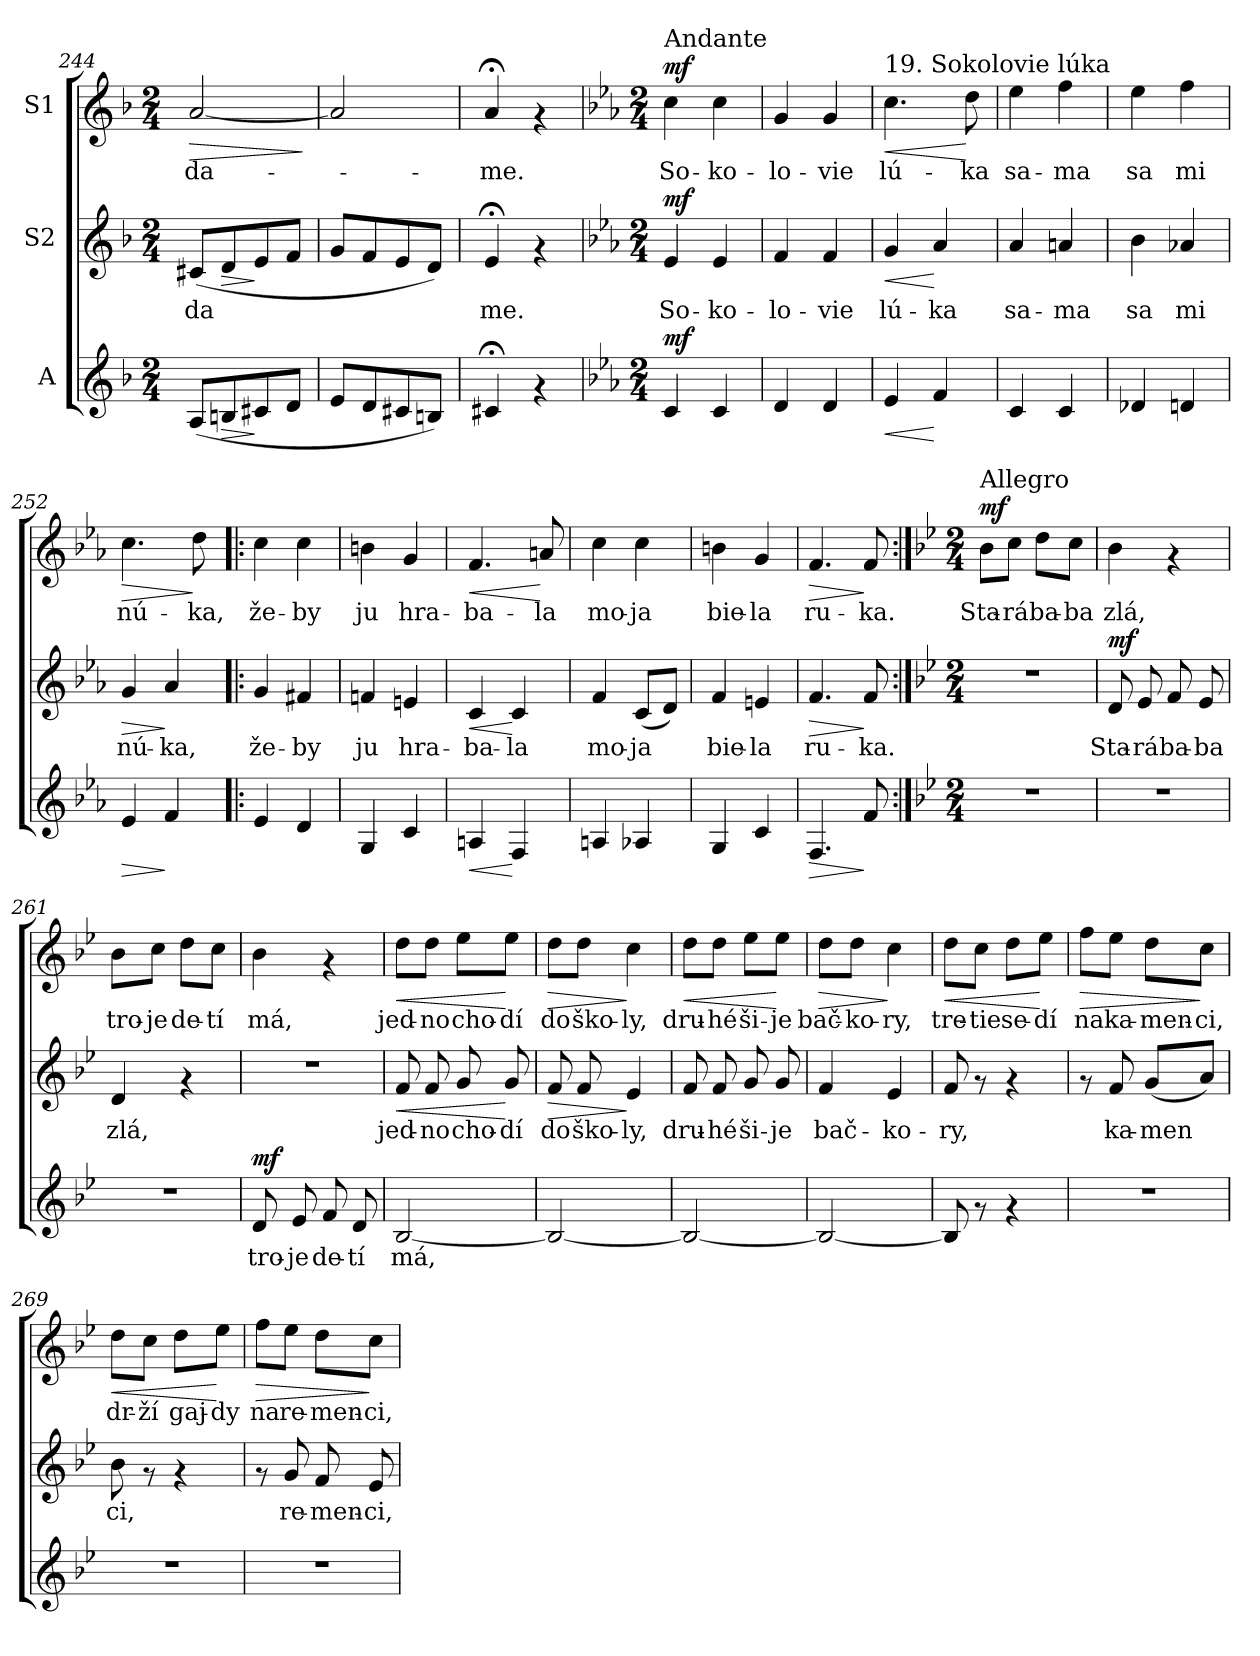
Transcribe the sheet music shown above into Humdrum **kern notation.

**kern	**text	**dynam	**kern	**text	**dynam	**kern	**text	**dynam
*part3	*part3	*part3	*part2	*part2	*part2	*part1	*part1	*part1
*staff3	*staff3	*staff3	*staff2	*staff2	*staff2	*staff1	*staff1	*staff1
*I"A	*	*	*I"S2	*	*	*I"S1	*	*
*clefG2	*	*	*clefG2	*	*	*clefG2	*	*
*k[b-]	*	*	*k[b-]	*	*	*k[b-]	*	*
*F:	*	*	*F:	*	*	*F:	*	*
*M2/4	*	*	*M2/4	*	*	*M2/4	*	*
=244	=244	=244	=244	=244	=244	=244	=244	=244
!	!	!	!	!LO:LY:b:rj	!	!	!LO:LY:b:rj	!LO:HP:b
(<8A/L	.	.	(<8c#X/L	da-	.	[<2a/	da-	>
!	!	!LO:HP:b	!	!LO:LY:b:rj	!LO:HP:b	!	!	!
8Bn/	.	>	8d/	-	>	.	.	.
!	!	!	!	!LO:LY:b:rj	!	!	!	!
8c#X/	.	]	8e/	.	]	.	.	.
!	!	!	!	!LO:LY:b:rj	!	!	!	!
8d/J	.	.	8f/J	.	.	.	.	.
.	.	.	.	.	.	.	.	]
=245	=245	=245	=245	=245	=245	=245	=245	=245
8e/L	.	.	8g/L	.	.	2a/]	.	.
8d/	.	.	8f/	.	.	.	.	.
8c#X/	.	.	8e/	.	.	.	.	.
8Bn/J)	.	.	8d/J)	.	.	.	.	.
=246	=246	=246	=246	=246	=246	=246	=246	=246
!	!	!	!	!LO:LY:b:rj	!	!	!LO:LY:b:rj	!
4c#X;/	.	.	4e;</	me.	.	4a;</	-me.	.
4rf	.	.	4rf	.	.	4rf	.	.
!!LO:LB:g=z
=247!	=247!	=247!	=247!	=247!	=247!	=247!	=247!	=247!
*k[b-e-a-]	*	*	*k[b-e-a-]	*	*	*k[b-e-a-]	*	*
*E-:	*	*	*E-:	*	*	*E-:	*	*
*M2/4	*	*	*M2/4	*	*	*M2/4	*	*
!	!	!	!	!	!	!LO:TX:a:t=Andante	!	!
!	!	!LO:DY:b	!	!LO:LY:b:rj	!LO:DY:a	!	!LO:LY:b:rj	!LO:DY:a
4c/	.	mf	4e-/	So-	mf	4cc\	So-	mf
!	!	!	!	!LO:LY:b:rj	!	!	!LO:LY:b:rj	!
4c/	.	.	4e-/	-ko-	.	4cc\	-ko-	.
=248	=248	=248	=248	=248	=248	=248	=248	=248
!	!	!	!	!LO:LY:b:rj	!	!	!LO:LY:b:rj	!
4d/	.	.	4f/	-lo-	.	4g/	-lo-	.
!	!	!	!	!LO:LY:b:rj	!	!	!LO:LY:b:rj	!
4d/	.	.	4f/	-vie	.	4g/	-vie	.
=249	=249	=249	=249	=249	=249	=249	=249	=249
!	!	!	!	!	!	!LO:TX:a:t=19. Sokolovie lúka	!	!
!	!	!LO:HP:b	!	!LO:LY:b:rj	!LO:HP:b	!	!LO:LY:b:rj	!LO:HP:b
4e-/	.	<	4g/	lú-	<	4.cc\	lú-	<
!	!	!	!	!LO:LY:b:rj	!	!	!	!
4f/	.	[	4a-/	-ka	[	.	.	.
!	!	!	!	!	!	!	!LO:LY:b:rj	!
.	.	.	.	.	.	8dd\	-ka	[
=250	=250	=250	=250	=250	=250	=250	=250	=250
!	!	!	!	!LO:LY:b:rj	!	!	!LO:LY:b:rj	!
4c/	.	.	4a-/	sa-	.	4ee-\	sa-	.
!	!	!	!	!LO:LY:b:rj	!	!	!LO:LY:b:rj	!
4c/	.	.	4an/	-ma	.	4ff\	-ma	.
=251	=251	=251	=251	=251	=251	=251	=251	=251
!	!	!	!	!LO:LY:b:rj	!	!	!LO:LY:b:rj	!
4d-X/	.	.	4b-\	sa	.	4ee-\	sa	.
!	!	!	!	!LO:LY:b:rj	!	!	!LO:LY:b:rj	!
4dn/	.	.	4a-X/	mi	.	4ff\	mi	.
=252	=252	=252	=252	=252	=252	=252	=252	=252
!	!	!LO:HP:b	!	!LO:LY:b:rj	!LO:HP:b	!	!LO:LY:b:rj	!LO:HP:b
4e-/	.	>	4g/	nú-	>	4.cc\	nú-	>
!	!	!	!	!LO:LY:b:rj	!	!	!	!
4f/	.	]	4a-/	-ka,	]	.	.	.
!	!	!	!	!	!	!	!LO:LY:b:rj	!
.	.	.	.	.	.	8dd\	-ka,	]
!!LO:LB:g=z
=253!|:	=253!|:	=253!|:	=253!|:	=253!|:	=253!|:	=253!|:	=253!|:	=253!|:
!	!	!	!	!LO:LY:b:rj	!	!	!LO:LY:b:rj	!
4e-/	.	.	4g/	že-	.	4cc\	že-	.
!	!	!	!	!LO:LY:b:rj	!	!	!LO:LY:b:rj	!
4d/	.	.	4f#X/	-by	.	4cc\	-by	.
=254	=254	=254	=254	=254	=254	=254	=254	=254
!	!	!	!	!LO:LY:b:rj	!	!	!LO:LY:b:rj	!
4G/	.	.	4fn/	ju	.	4bn\	ju	.
!	!	!	!	!LO:LY:b:rj	!	!	!LO:LY:b:rj	!
4c/	.	.	4en/	hra-	.	4g/	hra-	.
=255	=255	=255	=255	=255	=255	=255	=255	=255
!	!	!LO:HP:b	!	!LO:LY:b:rj	!LO:HP:b	!	!LO:LY:b:rj	!LO:HP:b
4An/	.	<	4c/	-ba-	<	4.f/	-ba-	<
!	!	!	!	!LO:LY:b:rj	!	!	!	!
4F/	.	[	4c/	-la	[	.	.	.
!	!	!	!	!	!	!	!LO:LY:b:rj	!
.	.	.	.	.	.	8an/	-la	[
=256	=256	=256	=256	=256	=256	=256	=256	=256
!	!	!	!	!LO:LY:b:rj	!	!	!LO:LY:b:rj	!
4An/	.	.	4f/	mo-	.	4cc\	mo-	.
!	!	!	!	!LO:LY:b:rj	!	!	!LO:LY:b:rj	!
4A-X/	.	.	(<8c/L	-ja	.	4cc\	-ja	.
!	!	!	!	!LO:LY:b:rj	!	!	!	!
.	.	.	8d/J)	.	.	.	.	.
=257	=257	=257	=257	=257	=257	=257	=257	=257
!	!	!	!	!LO:LY:b:rj	!	!	!LO:LY:b:rj	!
4G/	.	.	4f/	bie-	.	4bn\	bie-	.
!	!	!	!	!LO:LY:b:rj	!	!	!LO:LY:b:rj	!
4c/	.	.	4en/	-la	.	4g/	-la	.
=258	=258	=258	=258	=258	=258	=258	=258	=258
!	!	!LO:HP:b	!	!LO:LY:b:rj	!LO:HP:b	!	!LO:LY:b:rj	!LO:HP:b
4.F/	.	>	4.f/	ru-	>	4.f/	ru-	>
!	!	!	!	!LO:LY:b:rj	!	!	!LO:LY:b:rj	!
8f/	.	]	8f/	-ka.	]	8f/	-ka.	]
!!LO:PB:g=z
=259:|!	=259:|!	=259:|!	=259:|!	=259:|!	=259:|!	=259:|!	=259:|!	=259:|!
*k[b-e-]	*	*	*k[b-e-]	*	*	*k[b-e-]	*	*
*B-:	*	*	*B-:	*	*	*B-:	*	*
*M2/4	*	*	*M2/4	*	*	*M2/4	*	*
!	!	!	!	!	!	!LO:TX:a:t=Allegro	!	!
!	!	!	!	!	!	!	!LO:LY:b:rj	!LO:DY:a
2r	.	.	2r	.	.	8b-\L	Sta-	mf
!	!	!	!	!	!	!	!LO:LY:b:rj	!
.	.	.	.	.	.	8cc\J	-rá	.
!	!	!	!	!	!	!	!LO:LY:b:rj	!
.	.	.	.	.	.	8dd\L	ba-	.
!	!	!	!	!	!	!	!LO:LY:b:rj	!
.	.	.	.	.	.	8cc\J	-ba	.
=260	=260	=260	=260	=260	=260	=260	=260	=260
!	!	!	!	!LO:LY:b:rj	!LO:DY:a	!	!LO:LY:b:rj	!
2r	.	.	8d/	Sta-	mf	4b-\	zlá,	.
!	!	!	!	!LO:LY:b:rj	!	!	!	!
.	.	.	8e-/	-rá	.	.	.	.
!	!	!	!	!LO:LY:b:rj	!	!	!	!
.	.	.	8f/	ba-	.	4rf	.	.
!	!	!	!	!LO:LY:b:rj	!	!	!	!
.	.	.	8e-/	-ba	.	.	.	.
=261	=261	=261	=261	=261	=261	=261	=261	=261
!	!	!	!	!LO:LY:b:rj	!	!	!LO:LY:b:rj	!
2r	.	.	4d/	zlá,	.	8b-\L	tro-	.
!	!	!	!	!	!	!	!LO:LY:b:rj	!
.	.	.	.	.	.	8cc\J	-je	.
!	!	!	!	!	!	!	!LO:LY:b:rj	!
.	.	.	4rf	.	.	8dd\L	de-	.
!	!	!	!	!	!	!	!LO:LY:b:rj	!
.	.	.	.	.	.	8cc\J	-tí	.
=262	=262	=262	=262	=262	=262	=262	=262	=262
!	!LO:LY:b:rj	!LO:DY:a	!	!	!	!	!LO:LY:b:rj	!
8d/	tro-	mf	2r	.	.	4b-\	má,	.
!	!LO:LY:b:rj	!	!	!	!	!	!	!
8e-/	-je	.	.	.	.	.	.	.
!	!LO:LY:b:rj	!	!	!	!	!	!	!
8f/	de-	.	.	.	.	4rf	.	.
!	!LO:LY:b:rj	!	!	!	!	!	!	!
8d/	-tí	.	.	.	.	.	.	.
=263	=263	=263	=263	=263	=263	=263	=263	=263
!	!LO:LY:b:rj	!	!	!LO:LY:b:rj	!LO:HP:b	!	!LO:LY:b:rj	!LO:HP:b
[<2B-/	má,	.	8f/	jed-	<	8dd\L	jed-	<
!	!	!	!	!LO:LY:b:rj	!	!	!LO:LY:b:rj	!
.	.	.	8f/	-no	.	8dd\J	-no	.
!	!	!	!	!LO:LY:b:rj	!	!	!LO:LY:b:rj	!
.	.	.	8g/	cho-	.	8ee-\L	cho-	.
!	!	!	!	!LO:LY:b:rj	!	!	!LO:LY:b:rj	!
.	.	.	8g/	-dí	[	8ee-\J	-dí	[
=264	=264	=264	=264	=264	=264	=264	=264	=264
!	!	!	!	!LO:LY:b:rj	!LO:HP:b	!	!LO:LY:b:rj	!LO:HP:b
2B-/_<	.	.	8f/	do	>	8dd\L	do	>
!	!	!	!	!LO:LY:b:rj	!	!	!LO:LY:b:rj	!
.	.	.	8f/	ško-	.	8dd\J	ško-	.
!	!	!	!	!LO:LY:b:rj	!	!	!LO:LY:b:rj	!
.	.	.	4e-/	-ly,	]	4cc\	-ly,	]
!!LO:LB:g=z
=265	=265	=265	=265	=265	=265	=265	=265	=265
!	!	!	!	!LO:LY:b:rj	!	!	!LO:LY:b:rj	!LO:HP:b
2B-/_<	.	.	8f/	dru-	.	8dd\L	dru-	<
!	!	!	!	!LO:LY:b:rj	!	!	!LO:LY:b:rj	!
.	.	.	8f/	-hé	.	8dd\J	-hé	.
!	!	!	!	!LO:LY:b:rj	!	!	!LO:LY:b:rj	!
.	.	.	8g/	ši-	.	8ee-\L	ši-	.
!	!	!	!	!LO:LY:b:rj	!	!	!LO:LY:b:rj	!
.	.	.	8g/	-je	.	8ee-\J	-je	[
=266	=266	=266	=266	=266	=266	=266	=266	=266
!	!	!	!	!LO:LY:b:rj	!	!	!LO:LY:b:rj	!LO:HP:b
2B-/_<	.	.	4f/	bač-	.	8dd\L	bač-	>
!	!	!	!	!	!	!	!LO:LY:b:rj	!
.	.	.	.	.	.	8dd\J	-ko-	.
!	!	!	!	!LO:LY:b:rj	!	!	!LO:LY:b:rj	!
.	.	.	4e-/	-ko-	.	4cc\	-ry,	]
=267	=267	=267	=267	=267	=267	=267	=267	=267
!	!	!	!	!LO:LY:b:rj	!	!	!LO:LY:b:rj	!LO:HP:b
8B-/]	.	.	8f/	-ry,	.	8dd\L	tre-	<
!	!	!	!	!	!	!	!LO:LY:b:rj	!
8rf	.	.	8rf	.	.	8cc\J	-tie	.
!	!	!	!	!	!	!	!LO:LY:b:rj	!
4rf	.	.	4rf	.	.	8dd\L	se-	.
!	!	!	!	!	!	!	!LO:LY:b:rj	!
.	.	.	.	.	.	8ee-\J	-dí	[
=268	=268	=268	=268	=268	=268	=268	=268	=268
!	!	!	!	!	!	!	!LO:LY:b:rj	!LO:HP:b
2r	.	.	8rf	.	.	8ff\L	na	>
!	!	!	!	!LO:LY:b:rj	!	!	!LO:LY:b:rj	!
.	.	.	8f/	ka-	.	8ee-\J	ka-	.
!	!	!	!	!LO:LY:b:rj	!	!	!LO:LY:b:rj	!
.	.	.	(<8g/L	-men-	.	8dd\L	-men-	.
!	!	!	!	!LO:LY:b:rj	!	!	!LO:LY:b:rj	!
.	.	.	8a/J)	-	.	8cc\J	-ci,	]
=269	=269	=269	=269	=269	=269	=269	=269	=269
!	!	!	!	!LO:LY:b:rj	!	!	!LO:LY:b:rj	!LO:HP:b
2r	.	.	8b-\	ci,	.	8dd\L	dr-	<
!	!	!	!	!	!	!	!LO:LY:b:rj	!
.	.	.	8rf	.	.	8cc\J	-ží	.
!	!	!	!	!	!	!	!LO:LY:b:rj	!
.	.	.	4rf	.	.	8dd\L	gaj-	.
!	!	!	!	!	!	!	!LO:LY:b:rj	!
.	.	.	.	.	.	8ee-\J	-dy	[
=270	=270	=270	=270	=270	=270	=270	=270	=270
!	!	!	!	!	!	!	!LO:LY:b:rj	!LO:HP:b
2r	.	.	8rf	.	.	8ff\L	na	>
!	!	!	!	!LO:LY:b:rj	!	!	!LO:LY:b:rj	!
.	.	.	8g/	re-	.	8ee-\J	re-	.
!	!	!	!	!LO:LY:b:rj	!	!	!LO:LY:b:rj	!
.	.	.	8f/	-men-	.	8dd\L	-men-	.
!	!	!	!	!LO:LY:b:rj	!	!	!LO:LY:b:rj	!
.	.	.	8e-/	-ci,	.	8cc\J	-ci,	]
=	=	=	=	=	=	=	=	=
*-	*-	*-	*-	*-	*-	*-	*-	*-
